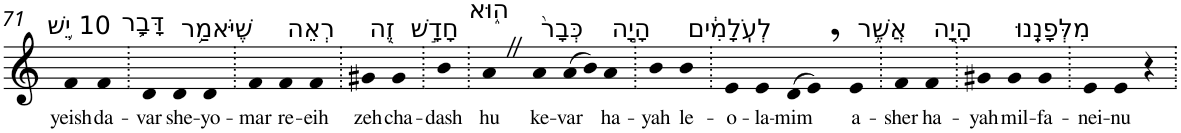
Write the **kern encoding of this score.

**kern	**text
*part1	*part1
*staff1	*staff1
*I"Piano	*
*I'Pno	*
!!LO:PB:g=z
*clefG2	*
*k[]	*
=71	=71
!LO:TX:a:t=10 יֵ֥שׁ	!
!	!LO:LY:b
4f	yeish
!LO:TX:a:t=דָּבָ֛ר	!
!	!LO:LY:b
4f	da-
=72.	=72.
!	!LO:LY:b
4d	-var
!LO:TX:a:t=שֶׁיֹּאמַ֥ר	!
!	!LO:LY:b
4d	she-
!	!LO:LY:b
4d	-yo-
=73.	=73.
!	!LO:LY:b
4f	-mar
!LO:TX:a:t=רְאֵה	!
!	!LO:LY:b
4f	re-
!	!LO:LY:b
4f	-eih
=74.	=74.
!LO:TX:a:t=זֶ֖ה	!
!	!LO:LY:b
4g#X	zeh
!LO:TX:a:t=חָדָ֣שׁ	!
!	!LO:LY:b
4g#	cha-
=75.	=75.
!	!LO:LY:b
4b	-dash
=76.	=76.
!LO:TX:a:t=ה֑וּא	!
!	!LO:LY:b
4aZ	hu
!LO:TX:a:t=כְּבָר֙	!
!	!LO:LY:b
4a	ke-
!	!LO:LY:b
(>8a	-var
8b)	.
!LO:TX:a:t=הָיָ֣ה	!
!	!LO:LY:b
4a	ha-
=77.	=77.
!	!LO:LY:b
4b	-yah
!LO:TX:a:t=לְעֹֽלָמִ֔ים	!
!	!LO:LY:b
4b	le-
=78.	=78.
!	!LO:LY:b
4e	-o-
!	!LO:LY:b
4e	-la-
!	!LO:LY:b
(>8d	-mim
8e,)	.
!LO:TX:a:t=אֲשֶׁ֥ר	!
!	!LO:LY:b
4e	a-
=79.	=79.
!	!LO:LY:b
4f	-sher
!LO:TX:a:t=הָיָ֖ה	!
!	!LO:LY:b
4f	ha-
=80.	=80.
!	!LO:LY:b
4g#X	-yah
!LO:TX:a:t=מִלְּפָנֵֽנוּ	!
!	!LO:LY:b
4g#	mil-
!	!LO:LY:b
4g#	-fa-
=81.	=81.
!	!LO:LY:b
4e	-nei-
!	!LO:LY:b
4e	-nu
4r	.
=.	=.
*-	*-
